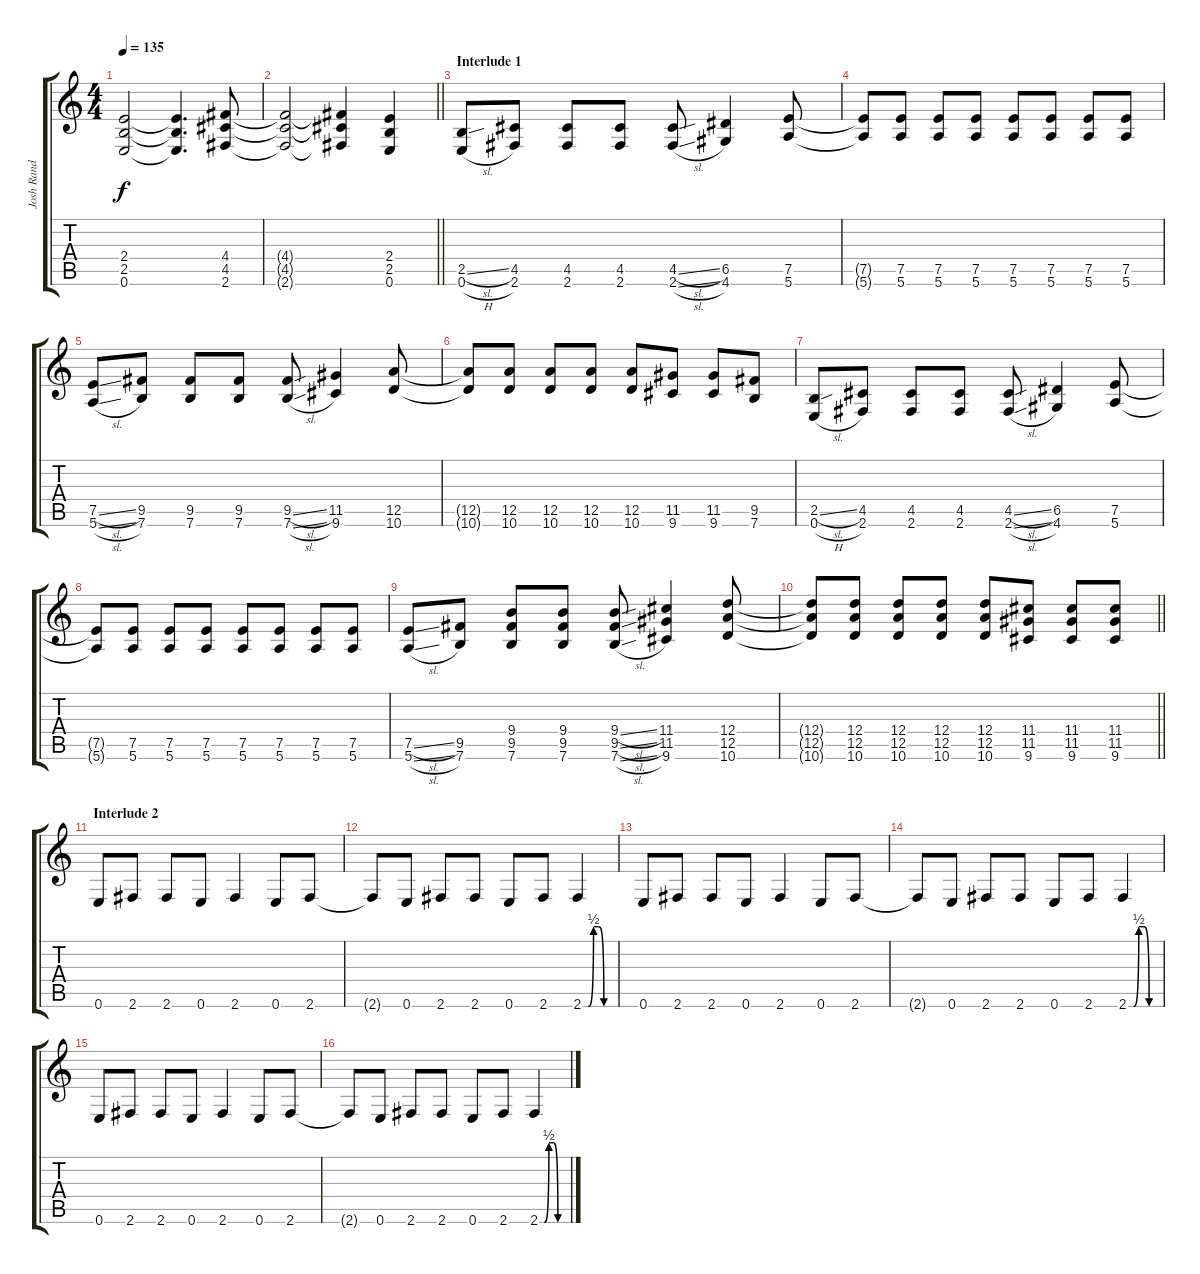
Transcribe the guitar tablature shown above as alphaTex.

\track ("Josh Rand" "Josh Rand") {instrument distortionguitar}
\staff {score tabs}
\tuning (E4 B3 G3 D3 A2 E2) {hide}
\ts (4 4)
\tempo 135
\clef g2
\ks c
(2.4 2.5 0.6).2{dy f} (2.4{t} 2.5{t} 0.6{t}).4{d} (4.4 4.5 2.6).8 |
\barLineRight lightlight
(4.4{t} 4.5{t} 2.6{t}).2 (4.4{t} 4.5{t} 2.6{t}).4 (2.4 2.5 0.6).4 |
\section ("" "Interlude 1")
(2.5{sl} 0.6{h}).8 (4.5 2.6).8 (4.5 2.6).8 (4.5 2.6).8 (4.5{sl} 2.6{sl}).8 (6.5 4.6).4 (7.5 5.6).8 |
(7.5{t} 5.6{t}).8 (7.5 5.6).8 (7.5 5.6).8 (7.5 5.6).8 (7.5 5.6).8 (7.5 5.6).8 (7.5 5.6).8 (7.5 5.6).8 |
(7.5{sl} 5.6{sl}).8 (9.5 7.6).8 (9.5 7.6).8 (9.5 7.6).8 (9.5{sl} 7.6{sl}).8 (11.5 9.6).4 (12.5 10.6).8 |
(12.5{t} 10.6{t}).8 (12.5 10.6).8 (12.5 10.6).8 (12.5 10.6).8 (12.5 10.6).8 (11.5 9.6).8 (11.5 9.6).8 (9.5 7.6).8 |
(2.5{sl} 0.6{h}).8 (4.5 2.6).8 (4.5 2.6).8 (4.5 2.6).8 (4.5{sl} 2.6{sl}).8 (6.5 4.6).4 (7.5 5.6).8 |
(7.5{t} 5.6{t}).8 (7.5 5.6).8 (7.5 5.6).8 (7.5 5.6).8 (7.5 5.6).8 (7.5 5.6).8 (7.5 5.6).8 (7.5 5.6).8 |
(7.5{sl} 5.6{sl}).8 (9.5 7.6).8 (9.4 9.5 7.6).8 (9.4 9.5 7.6).8 (9.4{sl} 9.5{sl} 7.6{sl}).8 (11.4 11.5 9.6).4 (12.4 12.5 10.6).8 |
\barLineRight lightlight
(12.4{t} 12.5{t} 10.6{t}).8 (12.4 12.5 10.6).8 (12.4 12.5 10.6).8 (12.4 12.5 10.6).8 (12.4 12.5 10.6).8 (11.4 11.5 9.6).8 (11.4 11.5 9.6).8 (11.4 11.5 9.6).8 |
\section ("" "Interlude 2")
0.6.8 2.6.8 2.6.8 0.6.8 2.6.4 0.6.8 2.6.8 |
2.6{t}.8 0.6.8 2.6.8 2.6.8 0.6.8 2.6.8 2.6{be (custom 0 0 10 0 20 2 30 2 40 0 60 0)}.4 |
0.6.8 2.6.8 2.6.8 0.6.8 2.6.4 0.6.8 2.6.8 |
2.6{t}.8 0.6.8 2.6.8 2.6.8 0.6.8 2.6.8 2.6{be (custom 0 0 10 0 20 2 30 2 40 0 60 0)}.4 |
0.6.8 2.6.8 2.6.8 0.6.8 2.6.4 0.6.8 2.6.8 |
2.6{t}.8 0.6.8 2.6.8 2.6.8 0.6.8 2.6.8 2.6{be (custom 0 0 10 0 20 2 30 2 40 0 60 0)}.4
